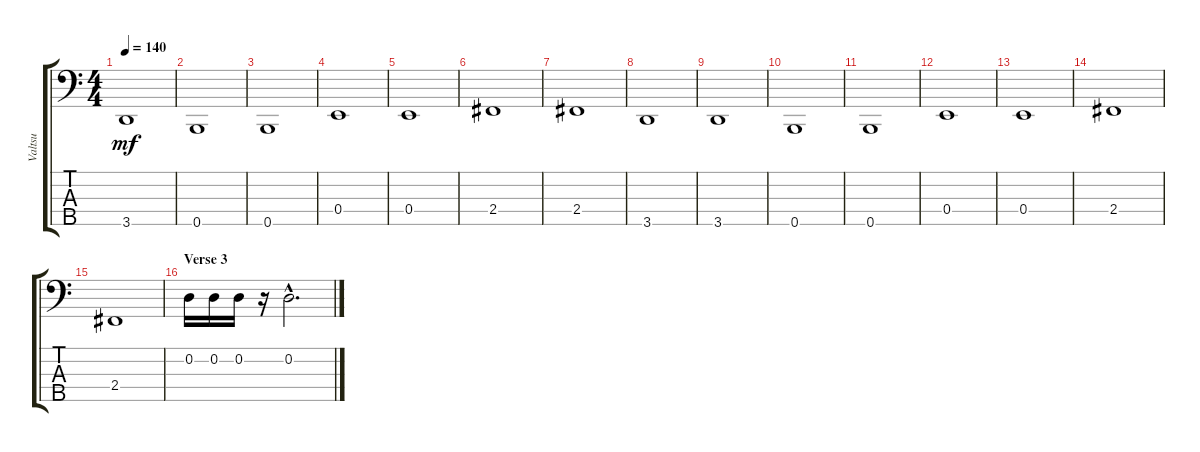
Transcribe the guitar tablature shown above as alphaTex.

\track ("Valtsu" "Valtsu") {instrument slapbass2}
\staff {score tabs}
\tuning (G2 D2 A1 E1 B0) {hide}
\ts (4 4)
\tempo 140
\clef f4
\ks c
3.5.1{dy mf} |
0.5.1 |
0.5.1 |
0.4.1 |
0.4.1 |
2.4.1 |
2.4.1 |
3.5.1 |
3.5.1 |
0.5.1 |
0.5.1 |
0.4.1 |
0.4.1 |
2.4.1 |
2.4.1 |
\section ("" "Verse 3")
0.2.16 0.2.16 0.2.16 r.16 0.2{hac}.2{d}
